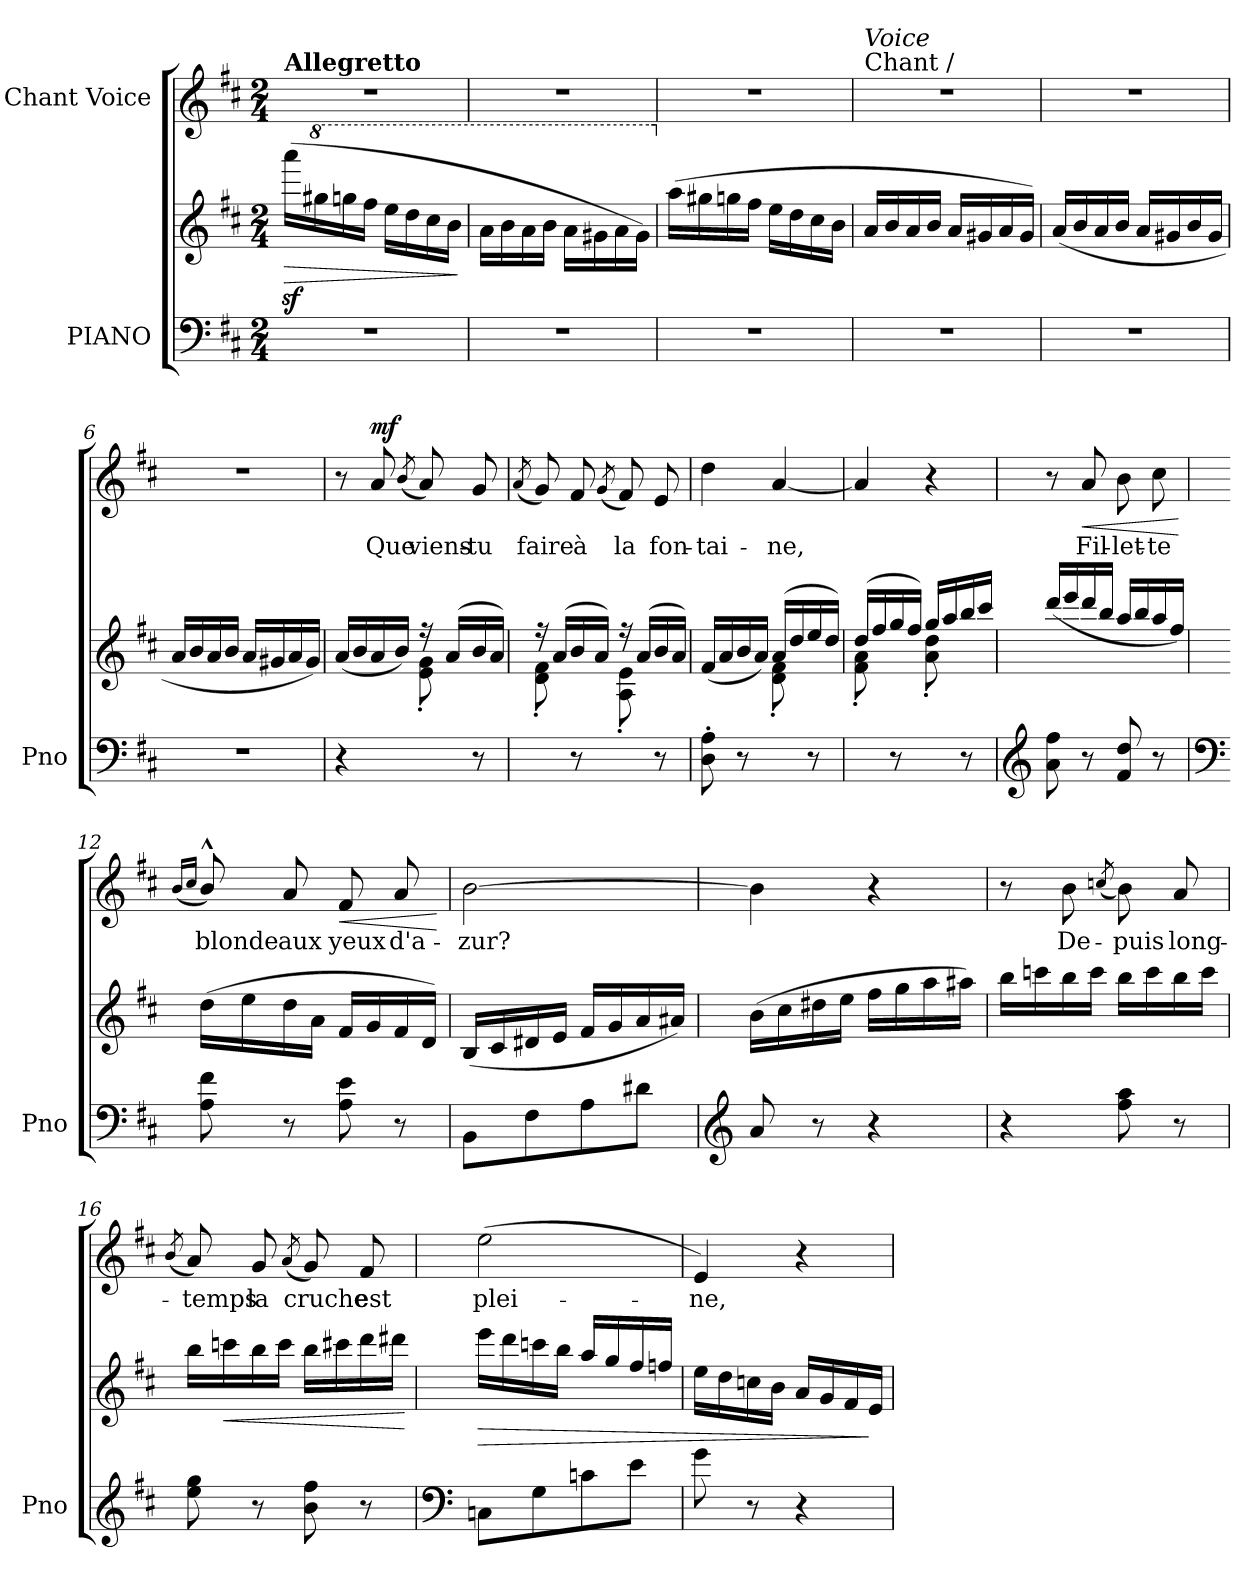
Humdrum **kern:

**kern	**kern	**dynam	**kern	**text	**dynam
*part2	*part2	*part2	*part1	*part1	*part1
*staff3	*staff2	*staff2/3	*staff1	*staff1	*staff1
*I"PIANO	*	*	*I"Chant Voice	*	*
*I'Pno	*	*	*	*	*
*clefF4	*clefG2	*	*clefG2	*	*
*k[f#c#]	*k[f#c#]	*	*k[f#c#]	*	*
*M2/4	*M2/4	*	*M2/4	*	*
=1	=1	=1	=1	=1	=1
!	!	!	!LO:TX:a:B:t=Allegretto	!	!
!	!	!LO:HP:b	!	!	!
2r	(16aaaz<\LL	>	2r	.	.
*	*8va	*	*	*	*
.	16ggg#X\	.	.	.	.
.	16gggn\	.	.	.	.
.	16fff#\JJ	.	.	.	.
.	16eee\LL	.	.	.	.
.	16ddd\	.	.	.	.
.	16ccc#\	.	.	.	.
.	16bb\JJ	.	.	.	.
.	.	]	.	.	.
=2	=2	=2	=2	=2	=2
2r	16aa\LL	.	2r	.	.
.	16bb\	.	.	.	.
.	16aa\	.	.	.	.
.	16bb\JJ	.	.	.	.
.	16aa\LL	.	.	.	.
.	16gg#X\	.	.	.	.
.	16aa\	.	.	.	.
.	16gg#\JJ)	.	.	.	.
=3	=3	=3	=3	=3	=3
*	*X8va	*	*	*	*
2r	(16aa\LL	.	2r	.	.
.	16gg#X\	.	.	.	.
.	16ggn\	.	.	.	.
.	16ff#\JJ	.	.	.	.
.	16ee\LL	.	.	.	.
.	16dd\	.	.	.	.
.	16cc#\	.	.	.	.
.	16b\JJ	.	.	.	.
!!LO:LB:g=z
=4	=4	=4	=4	=4	=4
!	!	!	!LO:TX:a:t=Chant /	!	!
!	!	!	!LO:TX:a:i:t=Voice	!	!
2r	16a/LL	.	2r	.	.
.	16b/	.	.	.	.
.	16a/	.	.	.	.
.	16b/JJ	.	.	.	.
.	16a/LL	.	.	.	.
.	16g#X/	.	.	.	.
.	16a/	.	.	.	.
.	16g#/JJ)	.	.	.	.
=5	=5	=5	=5	=5	=5
2r	(<16a/LL	.	2r	.	.
.	16b/	.	.	.	.
.	16a/	.	.	.	.
.	16b/JJ	.	.	.	.
.	16a/LL	.	.	.	.
.	16g#X/	.	.	.	.
.	16b/	.	.	.	.
.	16g#/JJ	.	.	.	.
=6	=6	=6	=6	=6	=6
2r	16a/LL	.	2r	.	.
.	16b/	.	.	.	.
.	16a/	.	.	.	.
.	16b/JJ	.	.	.	.
.	16a/LL	.	.	.	.
.	16g#X/	.	.	.	.
.	16a/	.	.	.	.
.	16g#/JJ)	.	.	.	.
=7	=7	=7	=7	=7	=7
*	*^	*	*	*	*
4r	(16a/LL	4ryy	.	8r	.	.
.	16b/	.	.	.	.	.
!	!	!	!	!	!LO:LY:b	!LO:DY:a
.	16a/	.	.	8a/	Que	mf
.	16b/JJ)	.	.	.	.	.
.	.	.	.	(8qb/	.	.
!	!	!	!	!	!LO:LY:b	!
8ryy	16r	8e\'< 8g\'<	.	8a/)	viens-	.
.	(16a/LL	.	.	.	.	.
!	!	!	!	!	!LO:LY:b	!
8r	16b/	8ryy	.	8g/	-tu	.
.	16a/JJ)	.	.	.	.	.
!!LO:LB:g=z
=8	=8	=8	=8	=8	=8	=8
.	.	.	.	(8qa/	.	.
!	!	!	!	!	!LO:LY:b	!
8ryy	16r	8d\'< 8f#\'<	.	8g/)	faire	.
.	(16a/LL	.	.	.	.	.
!	!	!	!	!	!LO:LY:b	!
8r	16b/	8ryy	.	8f#/	à	.
.	16a/JJ)	.	.	.	.	.
.	.	.	.	(8qg/	.	.
!	!	!	!	!	!LO:LY:b	!
8ryy	16r	8A\'< 8e\'<	.	8f#/)	la	.
.	(16a/LL	.	.	.	.	.
!	!	!	!	!	!LO:LY:b	!
8r	16b/	8ryy	.	8e/	fon-	.
.	16a/JJ)	.	.	.	.	.
=9	=9	=9	=9	=9	=9	=9
!	!	!	!	!	!LO:LY:b	!
8D\'> 8A\'>	(16f#/LL	4ryy	.	4dd\	-tai-	.
.	16a/	.	.	.	.	.
8r	16b/	.	.	.	.	.
.	16a/JJ)	.	.	.	.	.
!	!	!	!	!	!LO:LY:b	!
8ryy	(16a/LL	8d\'< 8f#\'<	.	[4a/	-ne,	.
.	16dd/	.	.	.	.	.
8r	16ee/	8ryy	.	.	.	.
.	16dd/JJ)	.	.	.	.	.
=10	=10	=10	=10	=10	=10	=10
8ryy	(16dd/LL	8f#\'< 8a\'<	.	4a/]	.	.
.	16ff#/	.	.	.	.	.
8r	16gg/	8ryy	.	.	.	.
.	16ff#/JJ)	.	.	.	.	.
8ryy	16gg/LL	8a\'< 8dd\'<	.	4r	.	.
.	16aa/	.	.	.	.	.
8r	16bb/	8ryy	.	.	.	.
.	16ccc#/JJ	.	.	.	.	.
*	*v	*v	*	*	*	*
=11	=11	=11	=11	=11	=11
*clefG2	*	*	*	*	*
8a\ 8ff#\	(16ddd/LL	.	8r	.	.
.	16eee/	.	.	.	.
!	!	!	!	!LO:LY:b	!LO:HP:b
8r	16ddd/	.	8a/	Fil-	<
.	16bb/JJ	.	.	.	.
!	!	!	!	!LO:LY:b	!
8f#/ 8dd/	16aa/LL	.	8b\	-let-	.
.	16bb/	.	.	.	.
!	!	!	!	!LO:LY:b	!
8r	16aa/	.	8cc#\	-te	.
.	16ff#/JJ)	.	.	.	.
.	.	.	.	.	[
!!LO:PB:g=z
=12	=12	=12	=12	=12	=12
*clefF4	*	*	*	*	*
.	.	.	(16qb/LL	.	.
.	.	.	16qcc#/JJ	.	.
!	!	!	!	!LO:LY:b	!
8A\ 8f#\	(16dd\LL	.	8b^^/)	blonde	.
.	16ee\	.	.	.	.
!	!	!	!	!LO:LY:b	!
8r	16dd\	.	8a/	aux	.
.	16a\JJ	.	.	.	.
!	!	!	!	!LO:LY:b	!LO:HP:b
8A\ 8e\	16f#/LL	.	8f#/	yeux	<
.	16g/	.	.	.	.
!	!	!	!	!LO:LY:b	!
8r	16f#/	.	8a/	d'a-	.
.	16d/JJ)	.	.	.	.
.	.	.	.	.	[
=13	=13	=13	=13	=13	=13
!	!	!	!	!LO:LY:b	!
8BB\L	(16B/LL	.	[2b\	-zur?	.
.	16c#/	.	.	.	.
8F#\	16d#X/	.	.	.	.
.	16e/JJ	.	.	.	.
8A\	16f#/LL	.	.	.	.
.	16g/	.	.	.	.
8d#X\J	16a/	.	.	.	.
.	16a#X/JJ)	.	.	.	.
=14	=14	=14	=14	=14	=14
*clefG2	*	*	*	*	*
8a/	(16b\LL	.	4b\]	.	.
.	16cc#\	.	.	.	.
8r	16dd#X\	.	.	.	.
.	16ee\JJ	.	.	.	.
4r	16ff#\LL	.	4r	.	.
.	16gg\	.	.	.	.
.	16aa\	.	.	.	.
.	16aa#X\JJ)	.	.	.	.
!!LO:LB:g=z
=15	=15	=15	=15	=15	=15
4r	16bb\LL	.	8r	.	.
.	16cccn\	.	.	.	.
!	!	!	!	!LO:LY:b	!
.	16bb\	.	8b\	De-	.
.	16ccc\JJ	.	.	.	.
.	.	.	(8qccn/	.	.
!	!	!	!	!LO:LY:b	!
8ff#\ 8aa\	16bb\LL	.	8b\)	-puis	.
.	16ccc\	.	.	.	.
!	!	!	!	!LO:LY:b	!
8r	16bb\	.	8a/	long-	.
.	16ccc\JJ	.	.	.	.
=16	=16	=16	=16	=16	=16
.	.	.	(8qb/	.	.
!	!	!	!	!LO:LY:b	!
8ee\ 8gg\	16bb\LL	.	8a/)	-temps	.
!	!	!LO:HP:b	!	!	!
.	16cccn\	<	.	.	.
!	!	!	!	!LO:LY:b	!
8r	16bb\	.	8g/	la	.
.	16ccc\JJ	.	.	.	.
.	.	.	(8qa/	.	.
!	!	!	!	!LO:LY:b	!
8b\ 8ff#\	16bb\LL	.	8g/)	cruche	.
.	16ccc#X\	.	.	.	.
!	!	!	!	!LO:LY:b	!
8r	16ddd\	.	8f#/	est	.
.	16ddd#X\JJ	.	.	.	.
.	.	[	.	.	.
=17	=17	=17	=17	=17	=17
*clefF4	*	*	*	*	*
!	!	!LO:HP:b	!	!LO:LY:b	!
8Cn\L	16eee\LL	>	(2ee\	plei-	.
.	16ddd\	.	.	.	.
8G\	16cccn\	.	.	.	.
.	16bb\JJ	.	.	.	.
8cn\	16aa/LL	.	.	.	.
.	16gg/	.	.	.	.
8e\J	16ff#/	.	.	.	.
.	16ffn/JJ	.	.	.	.
!!LO:LB:g=z
=18	=18	=18	=18	=18	=18
!	!	!	!	!LO:LY:b	!
8g\	16ee\LL	.	4e/)	-ne,	.
.	16dd\	.	.	.	.
8r	16ccn\	.	.	.	.
.	16b\JJ	.	.	.	.
4r	16a/LL	.	4r	.	.
.	16g/	.	.	.	.
.	16f#/	.	.	.	.
.	16e/JJ	]	.	.	.
=	=	=	=	=	=
*-	*-	*-	*-	*-	*-
